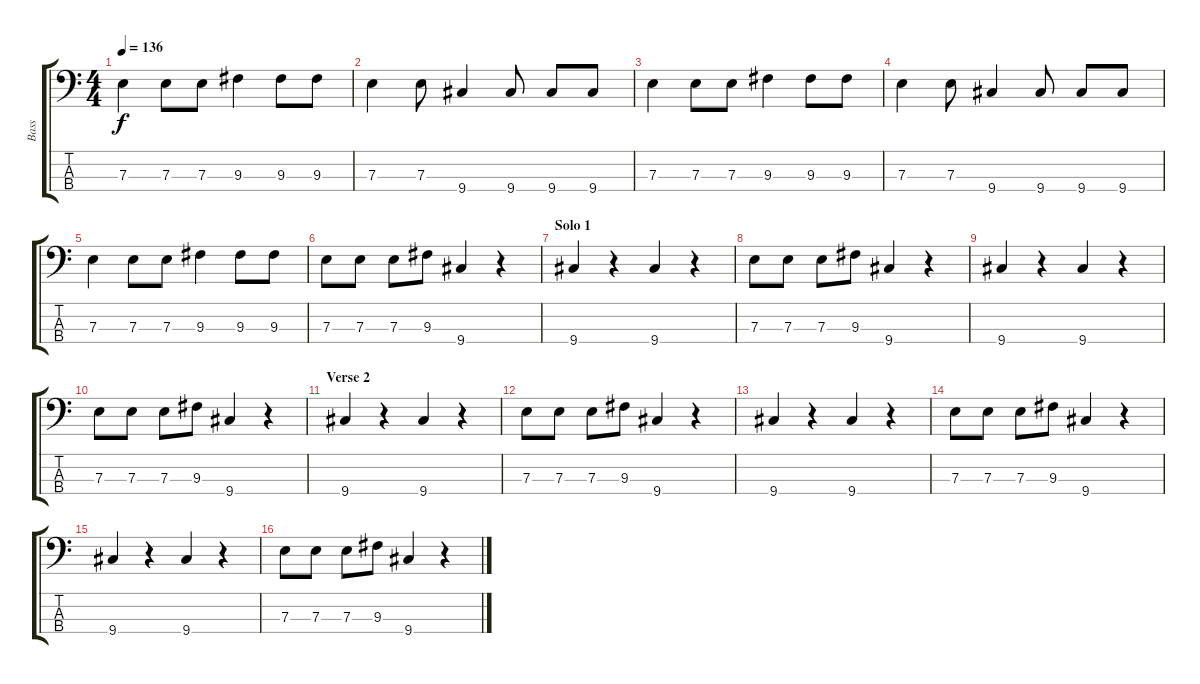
\track ("Bass" "Bass") {instrument electricbassfinger}
\staff {score tabs}
\tuning (G2 D2 A1 E1) {hide}
\ts (4 4)
\tempo 136
\clef f4
\ks c
7.3.4{dy f} 7.3.8 7.3.8 9.3.4 9.3.8 9.3.8 |
7.3.4 7.3.8 9.4.4 9.4.8 9.4.8 9.4.8 |
7.3.4 7.3.8 7.3.8 9.3.4 9.3.8 9.3.8 |
7.3.4 7.3.8 9.4.4 9.4.8 9.4.8 9.4.8 |
7.3.4 7.3.8 7.3.8 9.3.4 9.3.8 9.3.8 |
7.3.8 7.3.8 7.3.8 9.3.8 9.4.4 r.4 |
\section ("" "Solo 1")
9.4.4 r.4 9.4.4 r.4 |
7.3.8 7.3.8 7.3.8 9.3.8 9.4.4 r.4 |
9.4.4 r.4 9.4.4 r.4 |
7.3.8 7.3.8 7.3.8 9.3.8 9.4.4 r.4 |
\section ("" "Verse 2")
9.4.4 r.4 9.4.4 r.4 |
7.3.8 7.3.8 7.3.8 9.3.8 9.4.4 r.4 |
9.4.4 r.4 9.4.4 r.4 |
7.3.8 7.3.8 7.3.8 9.3.8 9.4.4 r.4 |
9.4.4 r.4 9.4.4 r.4 |
7.3.8 7.3.8 7.3.8 9.3.8 9.4.4 r.4
